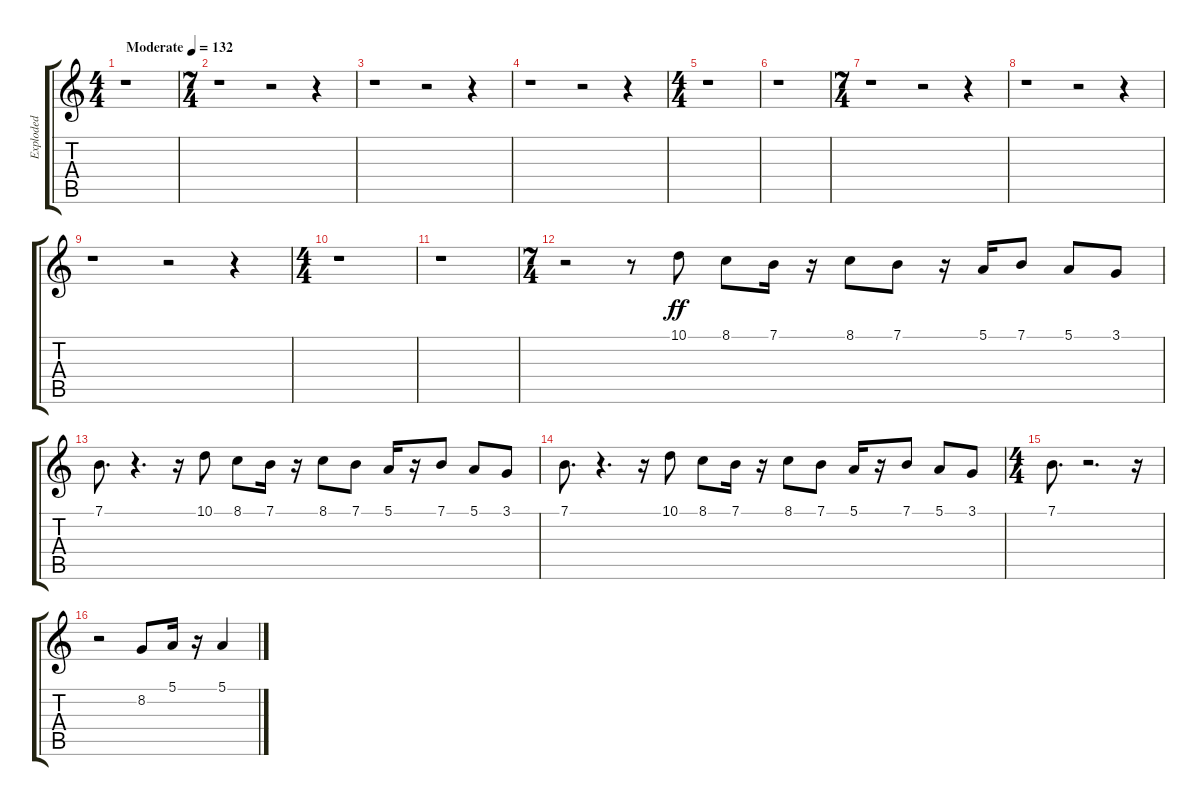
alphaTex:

\track ("Exploded" "Exploded") {instrument vibraphone}
\staff {score tabs}
\tuning (E4 B3 G3 D3 A2 E2) {hide}
\ts (4 4)
\tempo (132 "Moderate")
\clef g2
\ks c
r.1{dy ff instrument vibraphone} |
\ts (7 4)
r.1 r.2 r.4 |
r.1 r.2 r.4 |
r.1 r.2 r.4 |
\ts (4 4)
r.1 |
r.1 |
\ts (7 4)
r.1 r.2 r.4 |
r.1 r.2 r.4 |
r.1 r.2 r.4 |
\ts (4 4)
r.1 |
r.1 |
\ts (7 4)
r.2 r.8 10.1.8 8.1.8 7.1.16 r.16 8.1.8 7.1.8 r.16 5.1.16 7.1.8 5.1.8 3.1.8 |
7.1.8{d} r.4{d} r.16 10.1.8 8.1.8 7.1.16 r.16 8.1.8 7.1.8 5.1.16 r.16 7.1.8 5.1.8 3.1.8 |
7.1.8{d} r.4{d} r.16 10.1.8 8.1.8 7.1.16 r.16 8.1.8 7.1.8 5.1.16 r.16 7.1.8 5.1.8 3.1.8 |
\ts (4 4)
7.1.8{d} r.2{d} r.16 |
r.2 8.2.8 5.1.16 r.16 5.1.4
